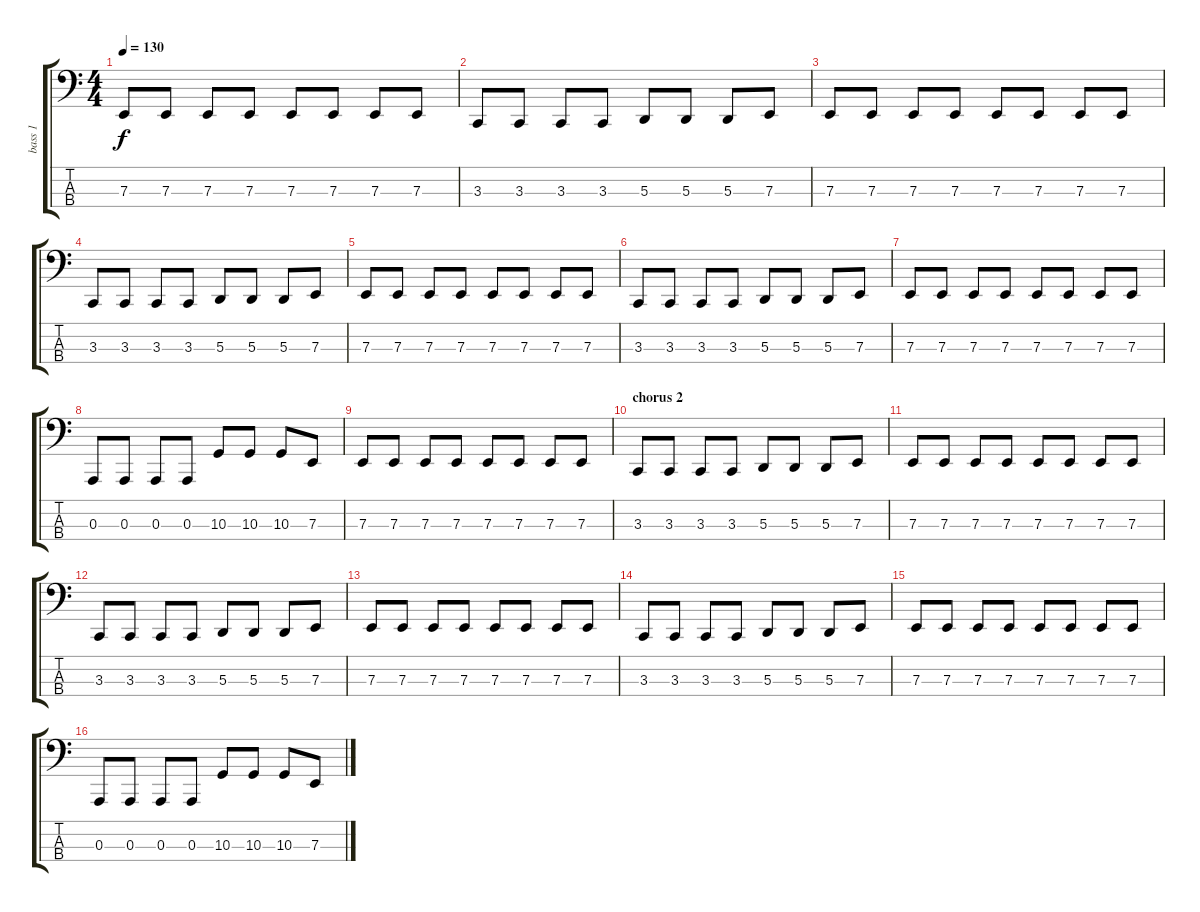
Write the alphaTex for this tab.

\track ("bass 1" "bass 1") {instrument lead8bassandlead}
\staff {score tabs}
\tuning (G2 D2 A1 E1) {hide}
\ts (4 4)
\tempo 130
\clef f4
\ks c
7.3.8{dy f} 7.3.8 7.3.8 7.3.8 7.3.8 7.3.8 7.3.8 7.3.8 |
3.3.8 3.3.8 3.3.8 3.3.8 5.3.8 5.3.8 5.3.8 7.3.8 |
7.3.8 7.3.8 7.3.8 7.3.8 7.3.8 7.3.8 7.3.8 7.3.8 |
3.3.8 3.3.8 3.3.8 3.3.8 5.3.8 5.3.8 5.3.8 7.3.8 |
7.3.8 7.3.8 7.3.8 7.3.8 7.3.8 7.3.8 7.3.8 7.3.8 |
3.3.8 3.3.8 3.3.8 3.3.8 5.3.8 5.3.8 5.3.8 7.3.8 |
7.3.8 7.3.8 7.3.8 7.3.8 7.3.8 7.3.8 7.3.8 7.3.8 |
0.3.8 0.3.8 0.3.8 0.3.8 10.3.8 10.3.8 10.3.8 7.3.8 |
7.3.8 7.3.8 7.3.8 7.3.8 7.3.8 7.3.8 7.3.8 7.3.8 |
\section ("" "chorus 2")
3.3.8 3.3.8 3.3.8 3.3.8 5.3.8 5.3.8 5.3.8 7.3.8 |
7.3.8 7.3.8 7.3.8 7.3.8 7.3.8 7.3.8 7.3.8 7.3.8 |
3.3.8 3.3.8 3.3.8 3.3.8 5.3.8 5.3.8 5.3.8 7.3.8 |
7.3.8 7.3.8 7.3.8 7.3.8 7.3.8 7.3.8 7.3.8 7.3.8 |
3.3.8 3.3.8 3.3.8 3.3.8 5.3.8 5.3.8 5.3.8 7.3.8 |
7.3.8 7.3.8 7.3.8 7.3.8 7.3.8 7.3.8 7.3.8 7.3.8 |
0.3.8 0.3.8 0.3.8 0.3.8 10.3.8 10.3.8 10.3.8 7.3.8
